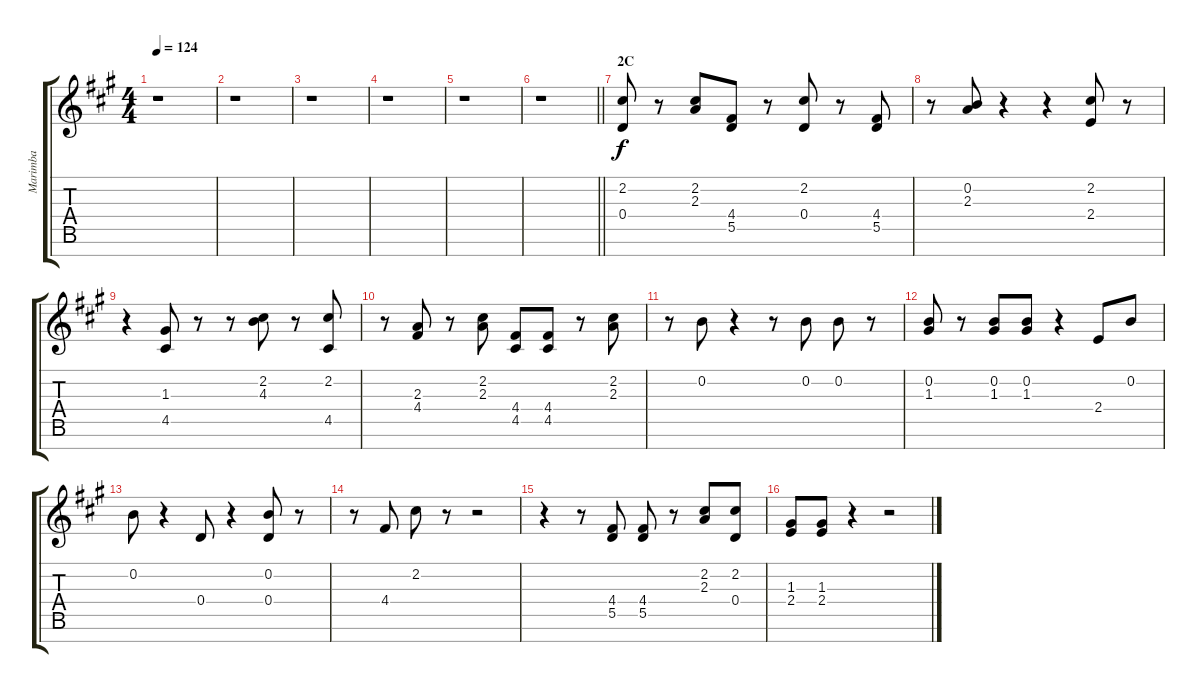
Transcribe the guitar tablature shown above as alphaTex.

\track ("Marimba" "Marimba") {instrument marimba}
\staff {score tabs}
\tuning (E5 B4 G4 D4 A3 E3 B2) {hide}
\ts (4 4)
\tempo 124
\clef g2
\ks a
r.1{dy f} |
r.1 |
r.1 |
r.1 |
r.1 |
\barLineRight lightlight
r.1 |
\section ("" "2C")
(2.2 0.4).8 r.8 (2.2 2.3).8 (4.4 5.5).8 r.8 (2.2 0.4).8 r.8 (4.4 5.5).8 |
r.8 (0.2 2.3).8 r.4 r.4 (2.2 2.4).8 r.8 |
r.4 (1.3 4.5).8 r.8 r.8 (2.2 4.3).8 r.8 (2.2 4.5).8 |
r.8 (2.3 4.4).8 r.8 (2.2 2.3).8 (4.4 4.5).8 (4.4 4.5).8 r.8 (2.2 2.3).8 |
r.8 0.2.8 r.4 r.8 0.2.8 0.2.8 r.8 |
(0.2 1.3).8 r.8 (0.2 1.3).8 (0.2 1.3).8 r.4 2.4.8 0.2.8 |
0.2.8 r.4 0.4.8 r.4 (0.2 0.4).8 r.8 |
r.8 4.4.8 2.2.8 r.8 r.2 |
r.4 r.8 (4.4 5.5).8 (4.4 5.5).8 r.8 (2.2 2.3).8 (2.2 0.4).8 |
(1.3 2.4).8 (1.3 2.4).8 r.4 r.2
